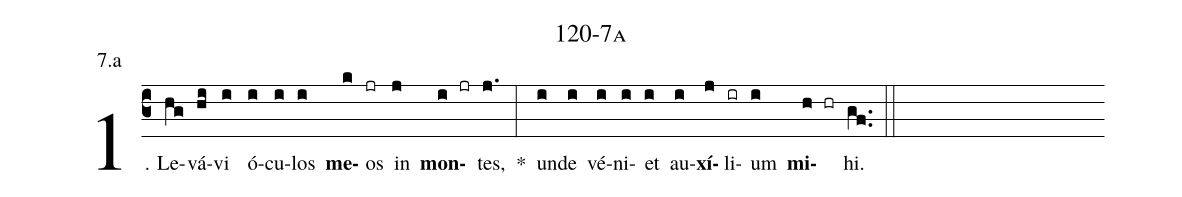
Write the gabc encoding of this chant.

name: 120-7a;
annotation: 7.a;
%%
(c3)1. Le(hg)vá(hi)vi(i) ó(i)cu(i)los(i) <b>me</b>(k)os(jr) in(j) <b>mon</b>(i jr)tes,(j.) *(:) un(i)de(i) vé(i)ni(i)et(i) au(i)<b>xí</b>(j)li(ir)um(i) <b>mi</b>(h hr)hi.(gf..) (::)
